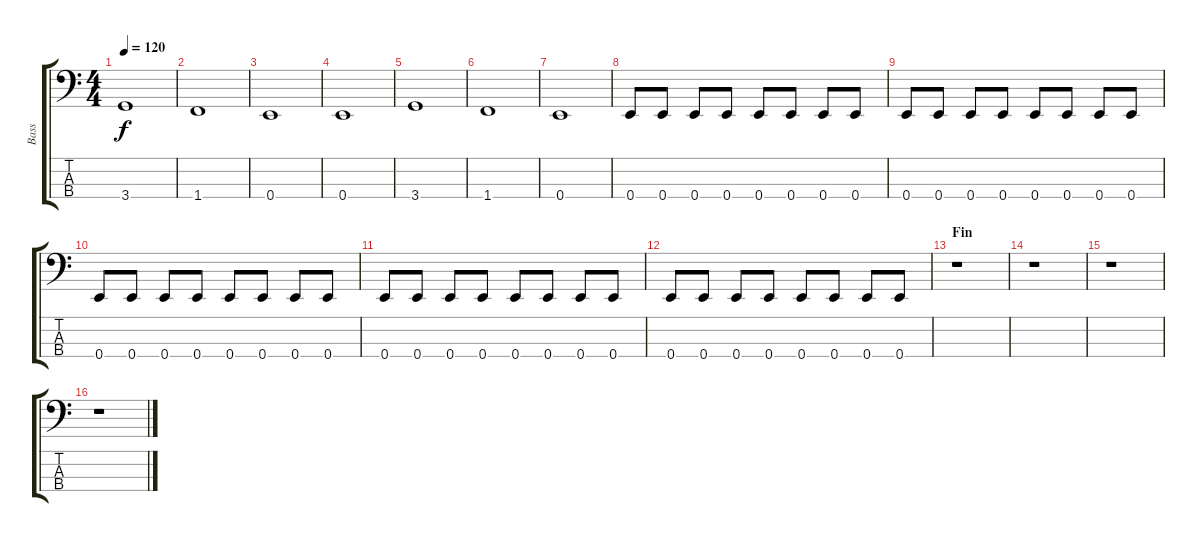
\track ("Bass" "Bass") {instrument electricbassfinger}
\staff {score tabs}
\tuning (G2 D2 A1 E1) {hide}
\ts (4 4)
\tempo 120
\clef f4
\ks c
3.4.1{dy f} |
1.4.1 |
0.4.1 |
0.4.1 |
3.4.1 |
1.4.1 |
0.4.1 |
0.4.8 0.4.8 0.4.8 0.4.8 0.4.8 0.4.8 0.4.8 0.4.8 |
0.4.8 0.4.8 0.4.8 0.4.8 0.4.8 0.4.8 0.4.8 0.4.8 |
0.4.8 0.4.8 0.4.8 0.4.8 0.4.8 0.4.8 0.4.8 0.4.8 |
0.4.8 0.4.8 0.4.8 0.4.8 0.4.8 0.4.8 0.4.8 0.4.8 |
0.4.8 0.4.8 0.4.8 0.4.8 0.4.8 0.4.8 0.4.8 0.4.8 |
\section ("" "Fin")
r.1 |
r.1 |
r.1 |
r.1
